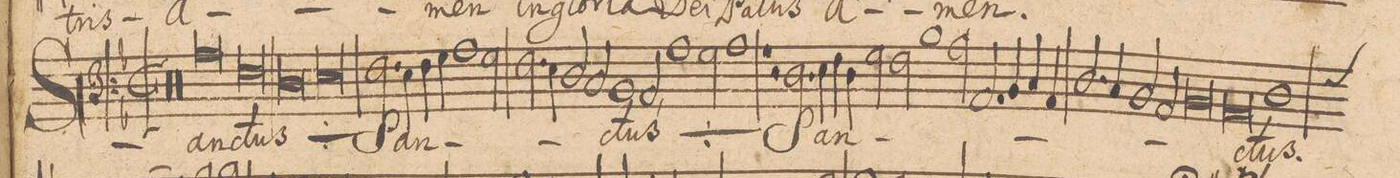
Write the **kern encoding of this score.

**kern	**text
*I"BASSVS.	*
*clefF3	*
*k[b-]	*
*met(C|)	*
*M2/1	*
00r	.
=2-	=2-
=3-	=3-
00r	.
=4-	=4-
=5-	=5-
0c	San-
=6-	=6-
0A	-ctus
=7-	=7-
*	*ij
0F	San-
=8-	=8-
0G	-ctus
*2\right	*Xij
=9-	=9-
2.A\	San-
4G\	.
4A\	.
4B-\	.
1c	.
=10-	=10-
2B-\	.
2.A\	.
4G\	.
=11-	=11-
2F/	.
2E/	.
1D	.
=12-	=12-
2C,</	ctus
*	*ij
1c	San-
2B-\	.
=13-	=13-
1c	-ctus
*	*Xij
1r	.
=14-	=14-
2r	.
2.F\	San-
4G\	.
4A\	.
4F\	.
=15-	=15-
2B-\	.
2A\	.
1d	.
=16-	=16-
2c\	.
2.C/	.
4D/	.
4E/	.
4C/	.
=17-	=17-
2.F/	.
4E/	.
2D/	.
2C/	.
=18-	=18-
0D	.
=19-	=19-
0C	.
=20-	=20-
1F	-ctus.
*custos:A	*
*-	*-
